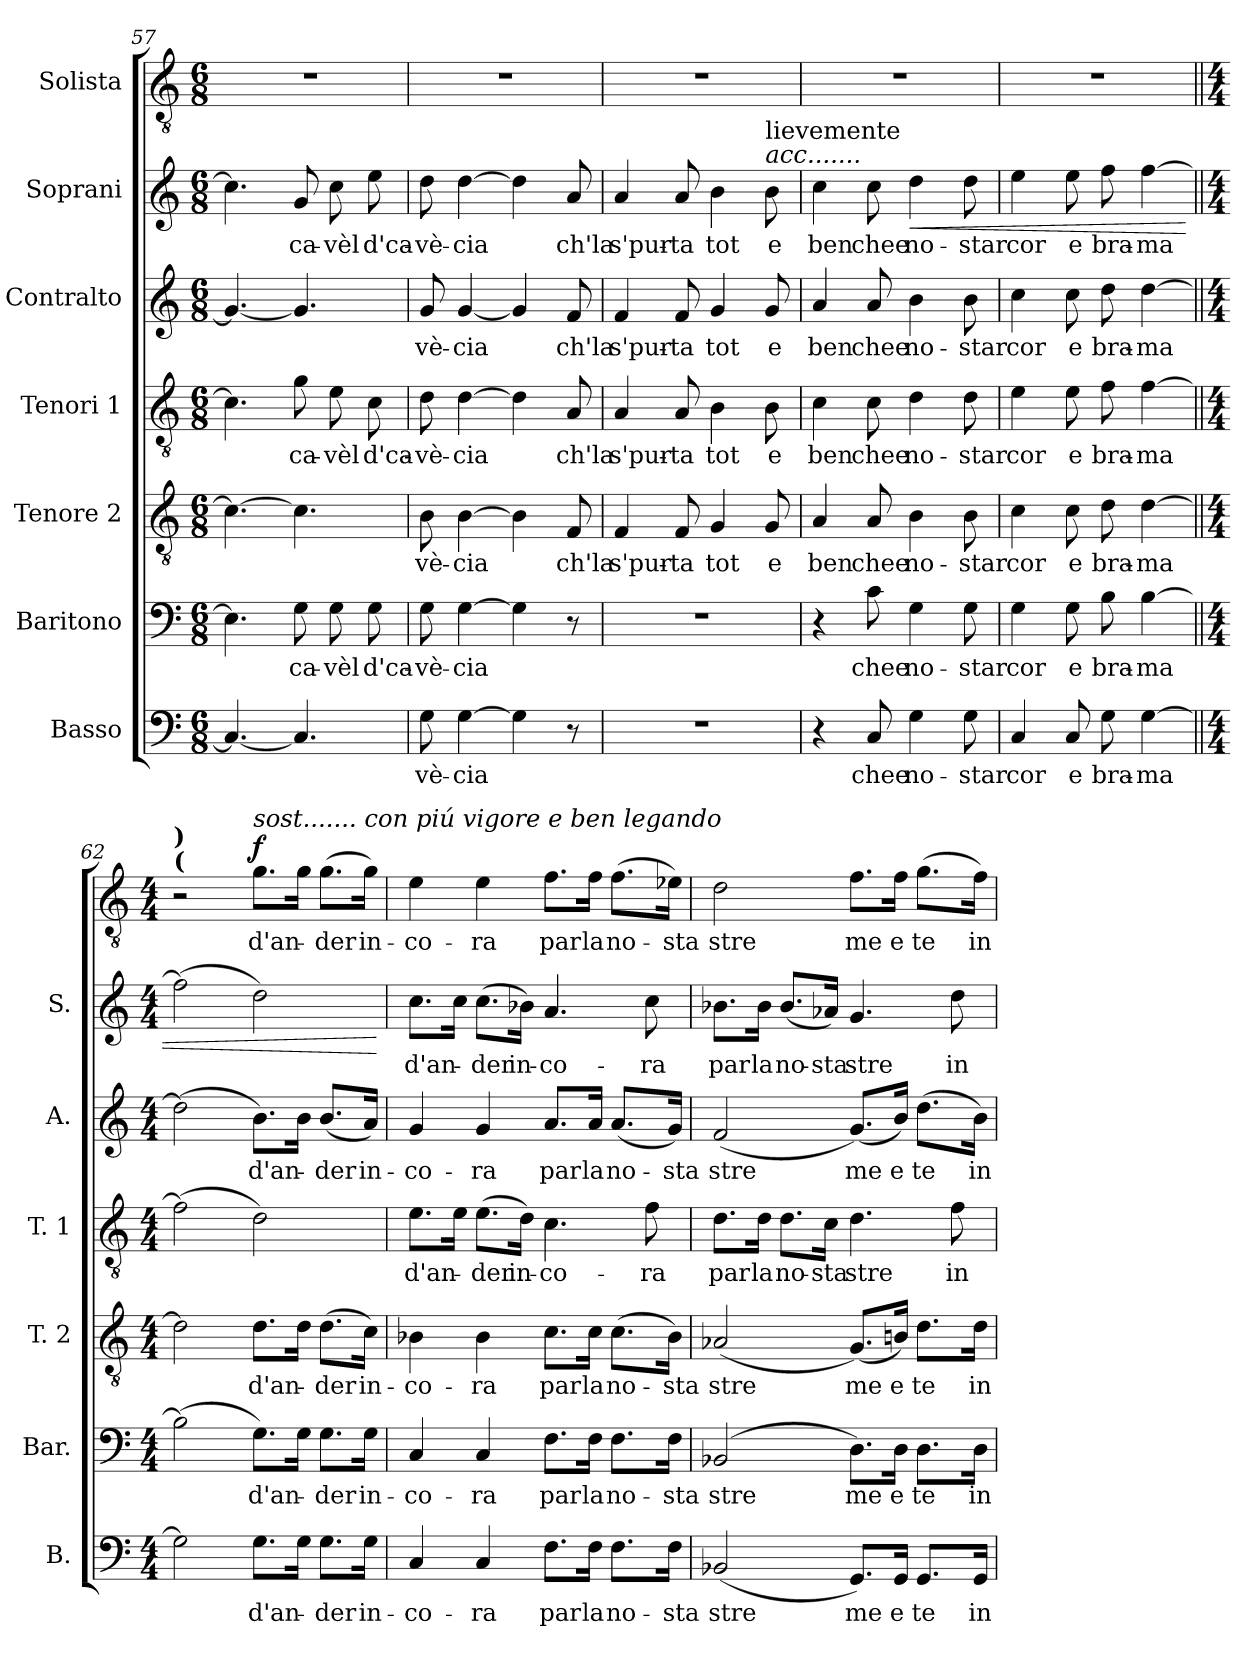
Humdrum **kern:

**kern	**text	**kern	**text	**kern	**text	**kern	**text	**kern	**text	**kern	**text	**dynam	**kern	**text	**dynam
*part7	*part7	*part6	*part6	*part5	*part5	*part4	*part4	*part3	*part3	*part2	*part2	*part2	*part1	*part1	*part1
*staff7	*staff7	*staff6	*staff6	*staff5	*staff5	*staff4	*staff4	*staff3	*staff3	*staff2	*staff2	*staff2	*staff1	*staff1	*staff1
*I"Basso	*	*I"Baritono	*	*I"Tenore 2	*	*I"Tenori 1	*	*I"Contralto	*	*I"Soprani	*	*	*I"Solista	*	*
*I'B.	*	*I'Bar.	*	*I'T. 2	*	*I'T. 1	*	*I'A.	*	*I'S.	*	*	*	*	*
*clefF4	*	*clefF4	*	*clefGv2	*	*clefGv2	*	*clefG2	*	*clefG2	*	*	*clefGv2	*	*
*k[]	*	*k[]	*	*k[]	*	*k[]	*	*k[]	*	*k[]	*	*	*k[]	*	*
*M6/8	*	*M6/8	*	*M6/8	*	*M6/8	*	*M6/8	*	*M6/8	*	*	*M6/8	*	*
=57	=57	=57	=57	=57	=57	=57	=57	=57	=57	=57	=57	=57	=57	=57	=57
4.C/_	.	4.E\]	.	4.c\_	.	4.c\]	.	4.g/_	.	4.cc\]	.	.	2.r	.	.
!	!	!	!LO:LY:b	!	!	!	!LO:LY:b	!	!	!	!LO:LY:b	!	!	!	!
4.C/]	.	8G\	ca-	4.c\]	.	8g\	ca-	4.g/]	.	8g/	ca-	.	.	.	.
!	!	!	!LO:LY:b	!	!	!	!LO:LY:b	!	!	!	!LO:LY:b	!	!	!	!
.	.	8G\	-vèl	.	.	8e\	-vèl	.	.	8cc\	-vèl	.	.	.	.
!	!	!	!LO:LY:b	!	!	!	!LO:LY:b	!	!	!	!LO:LY:b	!	!	!	!
.	.	8G\	d'ca-	.	.	8c\	d'ca-	.	.	8ee\	d'ca-	.	.	.	.
=58	=58	=58	=58	=58	=58	=58	=58	=58	=58	=58	=58	=58	=58	=58	=58
!	!LO:LY:b	!	!LO:LY:b	!	!LO:LY:b	!	!LO:LY:b	!	!LO:LY:b	!	!LO:LY:b	!	!	!	!
8G\	vè-	8G\	-vè-	8B\	vè-	8d\	-vè-	8g/	vè-	8dd\	-vè-	.	2.r	.	.
!	!LO:LY:b	!	!LO:LY:b	!	!LO:LY:b	!	!LO:LY:b	!	!LO:LY:b	!	!LO:LY:b	!	!	!	!
[4G\	cia	[4G\	-cia	[4B\	-cia	[4d\	-cia	[4g/	-cia	[4dd\	-cia	.	.	.	.
4G\]	.	4G\]	.	4B\]	.	4d\]	.	4g/]	.	4dd\]	.	.	.	.	.
!	!	!	!	!	!LO:LY:b	!	!LO:LY:b	!	!LO:LY:b	!	!LO:LY:b	!	!	!	!
8r	.	8r	.	8F/	ch'la	8A/	ch'la	8f/	ch'la	8a/	ch'la	.	.	.	.
=59	=59	=59	=59	=59	=59	=59	=59	=59	=59	=59	=59	=59	=59	=59	=59
!	!	!	!	!	!LO:LY:b	!	!LO:LY:b	!	!LO:LY:b	!	!LO:LY:b	!	!	!	!
2.r	.	2.r	.	4F/	s'pur-	4A/	s'pur-	4f/	s'pur-	4a/	s'pur-	.	2.r	.	.
!	!	!	!	!	!LO:LY:b	!	!LO:LY:b	!	!LO:LY:b	!	!LO:LY:b	!	!	!	!
.	.	.	.	8F/	-ta	8A/	-ta	8f/	-ta	8a/	-ta	.	.	.	.
!	!	!	!	!	!LO:LY:b	!	!LO:LY:b	!	!LO:LY:b	!	!LO:LY:b	!	!	!	!
.	.	.	.	4G/	tot	4B\	tot	4g/	tot	4b\	tot	.	.	.	.
!	!	!	!	!	!	!	!	!	!	!LO:TX:a:i:t=acc.......	!	!	!	!	!
!	!	!	!	!	!	!	!	!	!	!LO:TX:a:t=lievemente	!	!	!	!	!
!	!	!	!	!	!LO:LY:b	!	!LO:LY:b	!	!LO:LY:b	!	!LO:LY:b	!	!	!	!
.	.	.	.	8G/	e	8B\	e	8g/	e	8b\	e	.	.	.	.
=60	=60	=60	=60	=60	=60	=60	=60	=60	=60	=60	=60	=60	=60	=60	=60
!	!	!	!	!	!LO:LY:b	!	!LO:LY:b	!	!LO:LY:b	!	!LO:LY:b	!	!	!	!
4r	.	4r	.	4A/	ben	4c\	ben	4a/	ben	4cc\	ben	.	2.r	.	.
!	!LO:LY:b	!	!LO:LY:b	!	!LO:LY:b	!	!LO:LY:b	!	!LO:LY:b	!	!LO:LY:b	!	!	!	!
8C/	chee	8c\	chee	8A/	chee	8c\	chee	8a/	chee	8cc\	chee	.	.	.	.
!	!LO:LY:b	!	!LO:LY:b	!	!LO:LY:b	!	!LO:LY:b	!	!LO:LY:b	!	!LO:LY:b	!LO:HP:b	!	!	!
4G\	no-	4G\	no-	4B\	no-	4d\	no-	4b\	no-	4dd\	no-	<	.	.	.
!	!LO:LY:b	!	!LO:LY:b	!	!LO:LY:b	!	!LO:LY:b	!	!LO:LY:b	!	!LO:LY:b	!	!	!	!
8G\	-star	8G\	-star	8B\	-star	8d\	-star	8b\	-star	8dd\	-star	.	.	.	.
!!LO:PB:g=z
=61	=61	=61	=61	=61	=61	=61	=61	=61	=61	=61	=61	=61	=61	=61	=61
!	!LO:LY:b	!	!LO:LY:b	!	!LO:LY:b	!	!LO:LY:b	!	!LO:LY:b	!	!LO:LY:b	!	!	!	!
4C/	cor	4G\	cor	4c\	cor	4e\	cor	4cc\	cor	4ee\	cor	.	2.r	.	.
!	!LO:LY:b	!	!LO:LY:b	!	!LO:LY:b	!	!LO:LY:b	!	!LO:LY:b	!	!LO:LY:b	!	!	!	!
8C/	e	8G\	e	8c\	e	8e\	e	8cc\	e	8ee\	e	.	.	.	.
!	!LO:LY:b	!	!LO:LY:b	!	!LO:LY:b	!	!LO:LY:b	!	!LO:LY:b	!	!LO:LY:b	!	!	!	!
8G\	bra-	8B\	bra-	8d\	bra-	8f\	bra-	8dd\	bra-	8ff\	bra-	.	.	.	.
!	!LO:LY:b	!	!LO:LY:b	!	!LO:LY:b	!	!LO:LY:b	!	!LO:LY:b	!	!LO:LY:b	!	!	!	!
[4G\	ma	[4B\	ma	[4d\	ma	[4f\	ma	[4dd\	ma	[4ff\	ma	.	.	.	.
=62||	=62||	=62||	=62||	=62||	=62||	=62||	=62||	=62||	=62||	=62||	=62||	=62||	=62||	=62||	=62||
*M4/4	*	*M4/4	*	*M4/4	*	*M4/4	*	*M4/4	*	*M4/4	*	*	*M4/4	*	*
*	*	*	*	*	*	*	*	*	*	*	*	*	*MM84	*	*
!	!	!	!	!	!	!	!	!	!	!	!	!	!LO:TX:a:B:t=(	!	!
!	!	!	!	!	!	!	!	!	!	!	!	!	!LO:TX:a:B:t=)	!	!
2G\]	.	(>2B\]	.	2d\]	.	(>2f\]	.	(>2dd\]	.	(>2ff\]	.	.	2r	.	.
!	!	!	!	!	!	!	!	!	!	!	!	!	!LO:TX:a:i:t=sost.......  con piú vigore e ben legando	!	!
!	!LO:LY:b	!	!LO:LY:b	!	!LO:LY:b	!	!	!	!LO:LY:b	!	!	!	!	!LO:LY:b	!LO:DY:a
8.G\L	d'an-	8.G\L)	d'an-	8.d\L	d'an-	2d\)	.	8.b\L)	d'an-	2dd\)	.	[	8.g\L	d'an-	f
16G\Jk	.	16G\Jk	.	16d\Jk	.	.	.	16b\Jk	.	.	.	.	16g\Jk	.	.
!	!LO:LY:b	!	!LO:LY:b	!	!LO:LY:b	!	!	!	!LO:LY:b	!	!	!	!	!LO:LY:b	!
8.G\L	der	8.G\L	der	(>8.d\L	der	.	.	(>8.b/L	der	.	.	.	(>8.g\L	der	.
!	!LO:LY:b	!	!LO:LY:b	!	!LO:LY:b	!	!	!	!LO:LY:b	!	!	!	!	!LO:LY:b	!
16G\Jk	in-	16G\Jk	in-	16c\Jk)	in-	.	.	16a/Jk)	in-	.	.	.	16g\Jk)	in-	.
=63	=63	=63	=63	=63	=63	=63	=63	=63	=63	=63	=63	=63	=63	=63	=63
!	!LO:LY:b	!	!LO:LY:b	!	!LO:LY:b	!	!LO:LY:b	!	!LO:LY:b	!	!LO:LY:b	!	!	!LO:LY:b	!
4C/	-co-	4C/	-co-	4B-X\	-co-	8.e\L	d'an-	4g/	-co-	8.cc\L	d'an-	.	4e\	-co-	.
.	.	.	.	.	.	16e\Jk	.	.	.	16cc\Jk	.	.	.	.	.
!	!LO:LY:b	!	!LO:LY:b	!	!LO:LY:b	!	!LO:LY:b	!	!LO:LY:b	!	!LO:LY:b	!	!	!LO:LY:b	!
4C/	-ra	4C/	-ra	4B-\	-ra	(<8.e\L	der	4g/	-ra	(<8.cc\L	der	.	4e\	-ra	.
!	!	!	!	!	!	!	!LO:LY:b	!	!	!	!LO:LY:b	!	!	!	!
.	.	.	.	.	.	16d\Jk)	in-	.	.	16b-X\Jk)	in-	.	.	.	.
!	!LO:LY:b	!	!LO:LY:b	!	!LO:LY:b	!	!LO:LY:b	!	!LO:LY:b	!	!LO:LY:b	!	!	!LO:LY:b	!
8.F\L	par	8.F\L	par	8.c\L	par	4.c\	-co-	8.a/L	par	4.a/	-co-	.	8.f\L	par	.
!	!LO:LY:b	!	!LO:LY:b	!	!LO:LY:b	!	!	!	!LO:LY:b	!	!	!	!	!LO:LY:b	!
16F\Jk	la	16F\Jk	la	16c\Jk	la	.	.	16a/Jk	la	.	.	.	16f\Jk	la	.
!	!LO:LY:b	!	!LO:LY:b	!	!LO:LY:b	!	!	!	!LO:LY:b	!	!	!	!	!LO:LY:b	!
8.F\L	no-	8.F\L	no-	(>8.c\L	no-	.	.	(>8.a/L	no-	.	.	.	(>8.f\L	no-	.
!	!	!	!	!	!	!	!LO:LY:b	!	!	!	!LO:LY:b	!	!	!	!
.	.	.	.	.	.	8f\	-ra	.	.	8cc\	-ra	.	.	.	.
!	!LO:LY:b	!	!LO:LY:b	!	!LO:LY:b	!	!	!	!LO:LY:b	!	!	!	!	!LO:LY:b	!
16F\Jk	-sta	16F\Jk	-sta	16B-\Jk)	-sta	.	.	16g/Jk)	-sta	.	.	.	16e-X\Jk)	-sta	.
=64	=64	=64	=64	=64	=64	=64	=64	=64	=64	=64	=64	=64	=64	=64	=64
!	!LO:LY:b	!	!LO:LY:b	!	!LO:LY:b	!	!LO:LY:b	!	!LO:LY:b	!	!LO:LY:b	!	!	!LO:LY:b	!
(<2BB-X/	stre	(>2BB-X/	stre	(<2A-X/	stre	8.d\L	par	(<2f/	stre	8.b-X\L	par	.	2d\	stre	.
!	!	!	!	!	!	!	!LO:LY:b	!	!	!	!LO:LY:b	!	!	!	!
.	.	.	.	.	.	16d\Jk	la	.	.	16b-\Jk	la	.	.	.	.
!	!	!	!	!	!	!	!LO:LY:b	!	!	!	!LO:LY:b	!	!	!	!
.	.	.	.	.	.	8.d\L	no-	.	.	(<8.b-/L	no-	.	.	.	.
!	!	!	!	!	!	!	!LO:LY:b	!	!	!	!LO:LY:b	!	!	!	!
.	.	.	.	.	.	16c\Jk	-sta	.	.	16a-X/Jk)	-sta	.	.	.	.
!	!LO:LY:b	!	!LO:LY:b	!	!LO:LY:b	!	!LO:LY:b	!	!LO:LY:b	!	!LO:LY:b	!	!	!LO:LY:b	!
8.GG/L)	me	8.D\L)	me	(>8.G/L)	me	4.d\	stre	(>8.g/L)	me	4.g/	stre	.	8.f\L	me	.
!	!LO:LY:b	!	!LO:LY:b	!	!LO:LY:b	!	!	!	!LO:LY:b	!	!	!	!	!LO:LY:b	!
16GG/Jk	e	16D\Jk	e	16Bn/Jk)	e	.	.	16b/Jk)	e	.	.	.	16f\Jk	e	.
!	!LO:LY:b	!	!LO:LY:b	!	!LO:LY:b	!	!	!	!LO:LY:b	!	!	!	!	!LO:LY:b	!
8.GG/L	te	8.D\L	te	8.d\L	te	.	.	(>8.dd\L	te	.	.	.	(>8.g\L	te	.
!	!	!	!	!	!	!	!LO:LY:b	!	!	!	!LO:LY:b	!	!	!	!
.	.	.	.	.	.	8f\	in-	.	.	8dd\	in-	.	.	.	.
!	!LO:LY:b	!	!LO:LY:b	!	!LO:LY:b	!	!	!	!LO:LY:b	!	!	!	!	!LO:LY:b	!
16GG/Jk	in-	16D\Jk	in-	16d\Jk	in-	.	.	16b\Jk)	in-	.	.	.	16f\Jk)	in-	.
=	=	=	=	=	=	=	=	=	=	=	=	=	=	=	=
*-	*-	*-	*-	*-	*-	*-	*-	*-	*-	*-	*-	*-	*-	*-	*-
